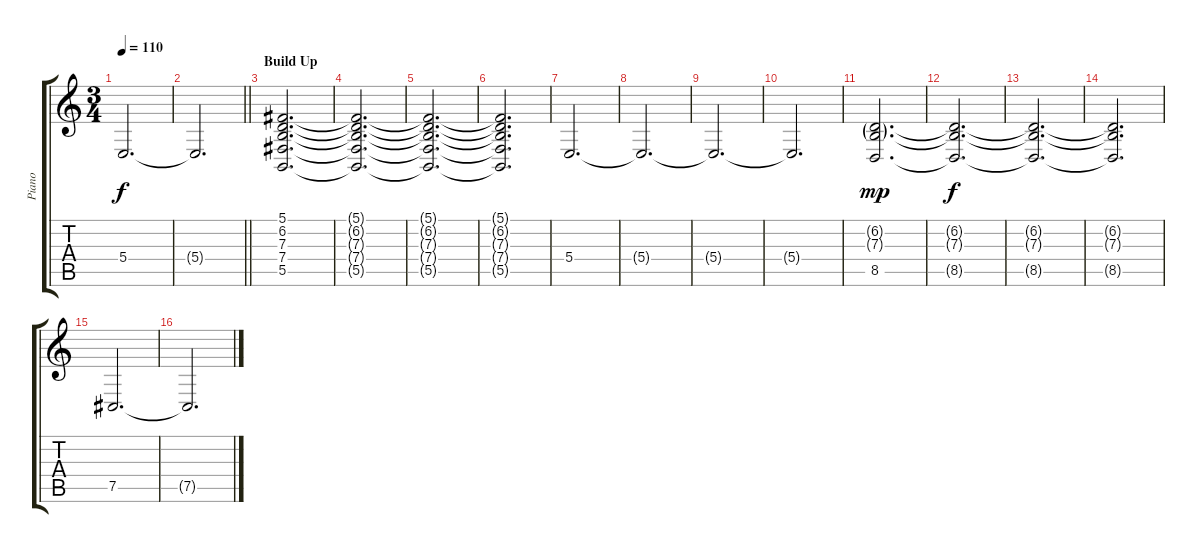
\track ("Piano" "Piano") {instrument brightacousticpiano}
\staff {score tabs}
\tuning (Db4 Ab3 E3 B2 Gb2 B1) {hide}
\ts (3 4)
\tempo 110
\clef g2
\ks c
5.4.2{d dy f} |
\barLineRight lightlight
5.4{t}.2{d} |
\section ("" "Build Up")
(5.1 6.2 7.3 7.4 5.5).2{d} |
(5.1{t} 6.2{t} 7.3{t} 7.4{t} 5.5{t}).2{d} |
(5.1{t} 6.2{t} 7.3{t} 7.4{t} 5.5{t}).2{d} |
(5.1{t} 6.2{t} 7.3{t} 7.4{t} 5.5{t}).2{d} |
5.4.2{d} |
5.4{t}.2{d} |
5.4{t}.2{d} |
5.4{t}.2{d} |
(6.2{g} 7.3{g} 8.5).2{d dy mp} |
(6.2{t} 7.3{t} 8.5{t}).2{d dy f} |
(6.2{t} 7.3{t} 8.5{t}).2{d} |
(6.2{t} 7.3{t} 8.5{t}).2{d} |
7.5.2{d} |
7.5{t}.2{d}
